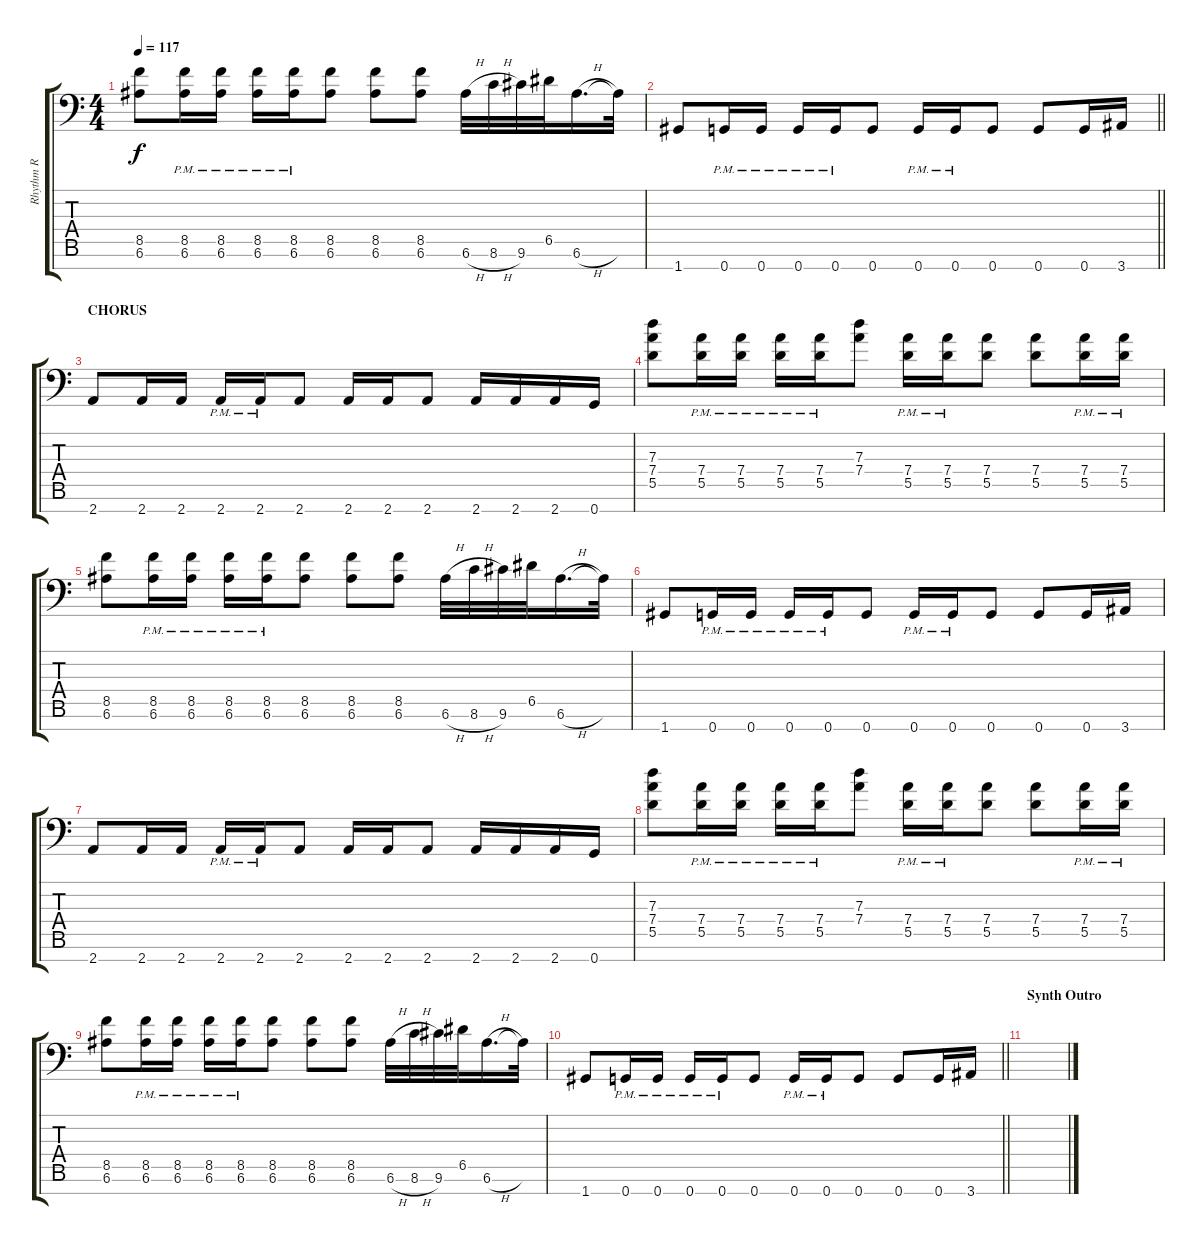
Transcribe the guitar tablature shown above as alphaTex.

\track ("Rhythm R" "Rhythm R") {instrument overdrivenguitar}
\staff {score tabs}
\tuning (E4 B3 G3 D3 A2 E2 G1) {hide}
\ts (4 4)
\tempo 117
\clef f4
\ks c
(8.5 6.6).8{dy f} (8.5{pm} 6.6{pm}).16 (8.5{pm} 6.6{pm}).16 (8.5{pm} 6.6{pm}).16 (8.5{pm} 6.6{pm}).16 (8.5 6.6).8 (8.5 6.6).8 (8.5 6.6).8 6.6{h}.32 8.6{h}.32 9.6.32 6.5.32 6.6{h}.16{d} 6.6{t}.32 |
\barLineRight lightlight
1.7.8 0.7{pm}.16 0.7{pm}.16 0.7{pm}.16 0.7{pm}.16 0.7.8 0.7{pm}.16 0.7{pm}.16 0.7.8 0.7.8 0.7.16 3.7.16 |
\section ("" "CHORUS")
2.7.8 2.7.16 2.7.16 2.7{pm}.16 2.7{pm}.16 2.7.8 2.7.16 2.7.16 2.7.8 2.7.16 2.7.16 2.7.16 0.7.16 |
(7.3 7.4 5.5).8 (7.4{pm} 5.5{pm}).16 (7.4{pm} 5.5{pm}).16 (7.4{pm} 5.5{pm}).16 (7.4{pm} 5.5{pm}).16 (7.3 7.4).8 (7.4{pm} 5.5{pm}).16 (7.4{pm} 5.5{pm}).16 (7.4 5.5).8 (7.4 5.5).8 (7.4{pm} 5.5{pm}).16 (7.4{pm} 5.5{pm}).16 |
(8.5 6.6).8 (8.5{pm} 6.6{pm}).16 (8.5{pm} 6.6{pm}).16 (8.5{pm} 6.6{pm}).16 (8.5{pm} 6.6{pm}).16 (8.5 6.6).8 (8.5 6.6).8 (8.5 6.6).8 6.6{h}.32 8.6{h}.32 9.6.32 6.5.32 6.6{h}.16{d} 6.6{t}.32 |
1.7.8 0.7{pm}.16 0.7{pm}.16 0.7{pm}.16 0.7{pm}.16 0.7.8 0.7{pm}.16 0.7{pm}.16 0.7.8 0.7.8 0.7.16 3.7.16 |
2.7.8 2.7.16 2.7.16 2.7{pm}.16 2.7{pm}.16 2.7.8 2.7.16 2.7.16 2.7.8 2.7.16 2.7.16 2.7.16 0.7.16 |
(7.3 7.4 5.5).8 (7.4{pm} 5.5{pm}).16 (7.4{pm} 5.5{pm}).16 (7.4{pm} 5.5{pm}).16 (7.4{pm} 5.5{pm}).16 (7.3 7.4).8 (7.4{pm} 5.5{pm}).16 (7.4{pm} 5.5{pm}).16 (7.4 5.5).8 (7.4 5.5).8 (7.4{pm} 5.5{pm}).16 (7.4{pm} 5.5{pm}).16 |
(8.5 6.6).8 (8.5{pm} 6.6{pm}).16 (8.5{pm} 6.6{pm}).16 (8.5{pm} 6.6{pm}).16 (8.5{pm} 6.6{pm}).16 (8.5 6.6).8 (8.5 6.6).8 (8.5 6.6).8 6.6{h}.32 8.6{h}.32 9.6.32 6.5.32 6.6{h}.16{d} 6.6{t}.32 |
\barLineRight lightlight
1.7.8 0.7{pm}.16 0.7{pm}.16 0.7{pm}.16 0.7{pm}.16 0.7.8 0.7{pm}.16 0.7{pm}.16 0.7.8 0.7.8 0.7.16 3.7.16 |
\section ("" "Synth Outro")
